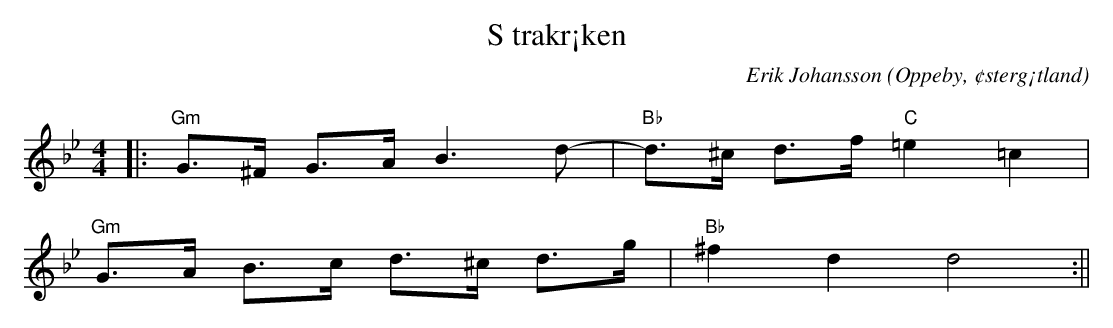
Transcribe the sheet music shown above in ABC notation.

X:1
T:S trakr¡ken
C:Erik Johansson
O:Oppeby, ¢sterg¡tland
Q:130
M:4/4
L:1/8
K:Gm
|:"Gm"G>^F G>A B3 d-|"Bb" d>^c d>f"C" =e2 =c2|
  "Gm"G>A B>c d>^c d>g|"Bb" ^f2 d2 d4 :||
